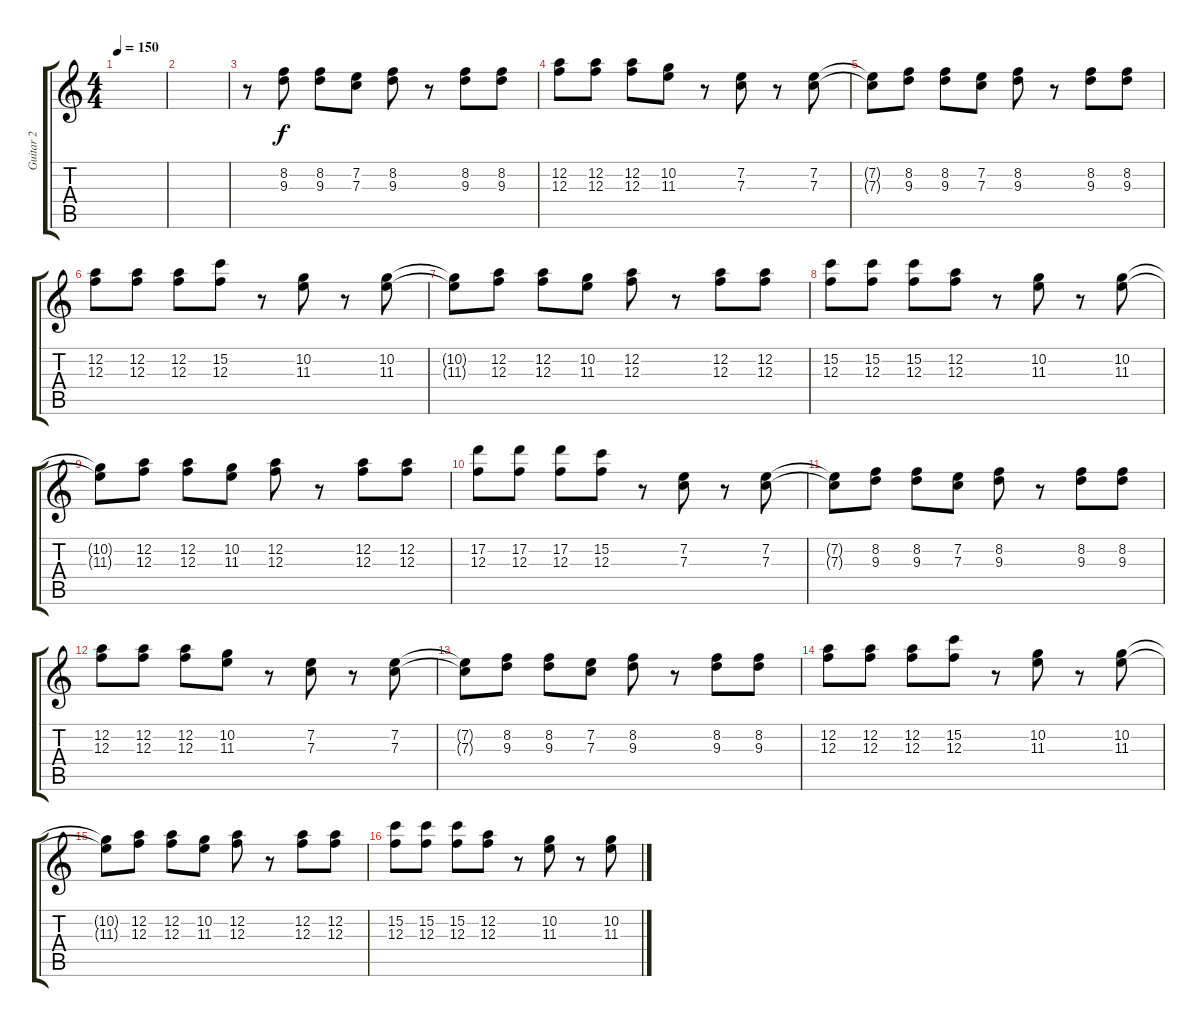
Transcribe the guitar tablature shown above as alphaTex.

\track ("Guitar 2" "Guitar 2") {instrument distortionguitar}
\staff {score tabs}
\tuning (D4 A3 F3 C3 G2 D2) {hide}
\ts (4 4)
\tempo 150
\clef g2
\ks c
|
|
r.8 (8.2 9.3).8 (8.2 9.3).8 (7.2 7.3).8 (8.2 9.3).8 r.8 (8.2 9.3).8 (8.2 9.3).8 |
(12.2 12.3).8 (12.2 12.3).8 (12.2 12.3).8 (10.2 11.3).8 r.8 (7.2 7.3).8 r.8 (7.2 7.3).8 |
(7.2{t} 7.3{t}).8 (8.2 9.3).8 (8.2 9.3).8 (7.2 7.3).8 (8.2 9.3).8 r.8 (8.2 9.3).8 (8.2 9.3).8 |
(12.2 12.3).8 (12.2 12.3).8 (12.2 12.3).8 (15.2 12.3).8 r.8 (10.2 11.3).8 r.8 (10.2 11.3).8 |
(10.2{t} 11.3{t}).8 (12.2 12.3).8 (12.2 12.3).8 (10.2 11.3).8 (12.2 12.3).8 r.8 (12.2 12.3).8 (12.2 12.3).8 |
(15.2 12.3).8 (15.2 12.3).8 (15.2 12.3).8 (12.2 12.3).8 r.8 (10.2 11.3).8 r.8 (10.2 11.3).8 |
(10.2{t} 11.3{t}).8 (12.2 12.3).8 (12.2 12.3).8 (10.2 11.3).8 (12.2 12.3).8 r.8 (12.2 12.3).8 (12.2 12.3).8 |
(17.2 12.3).8 (17.2 12.3).8 (17.2 12.3).8 (15.2 12.3).8 r.8 (7.2 7.3).8 r.8 (7.2 7.3).8 |
(7.2{t} 7.3{t}).8 (8.2 9.3).8 (8.2 9.3).8 (7.2 7.3).8 (8.2 9.3).8 r.8 (8.2 9.3).8 (8.2 9.3).8 |
(12.2 12.3).8 (12.2 12.3).8 (12.2 12.3).8 (10.2 11.3).8 r.8 (7.2 7.3).8 r.8 (7.2 7.3).8 |
(7.2{t} 7.3{t}).8 (8.2 9.3).8 (8.2 9.3).8 (7.2 7.3).8 (8.2 9.3).8 r.8 (8.2 9.3).8 (8.2 9.3).8 |
(12.2 12.3).8 (12.2 12.3).8 (12.2 12.3).8 (15.2 12.3).8 r.8 (10.2 11.3).8 r.8 (10.2 11.3).8 |
(10.2{t} 11.3{t}).8 (12.2 12.3).8 (12.2 12.3).8 (10.2 11.3).8 (12.2 12.3).8 r.8 (12.2 12.3).8 (12.2 12.3).8 |
(15.2 12.3).8 (15.2 12.3).8 (15.2 12.3).8 (12.2 12.3).8 r.8 (10.2 11.3).8 r.8 (10.2 11.3).8
